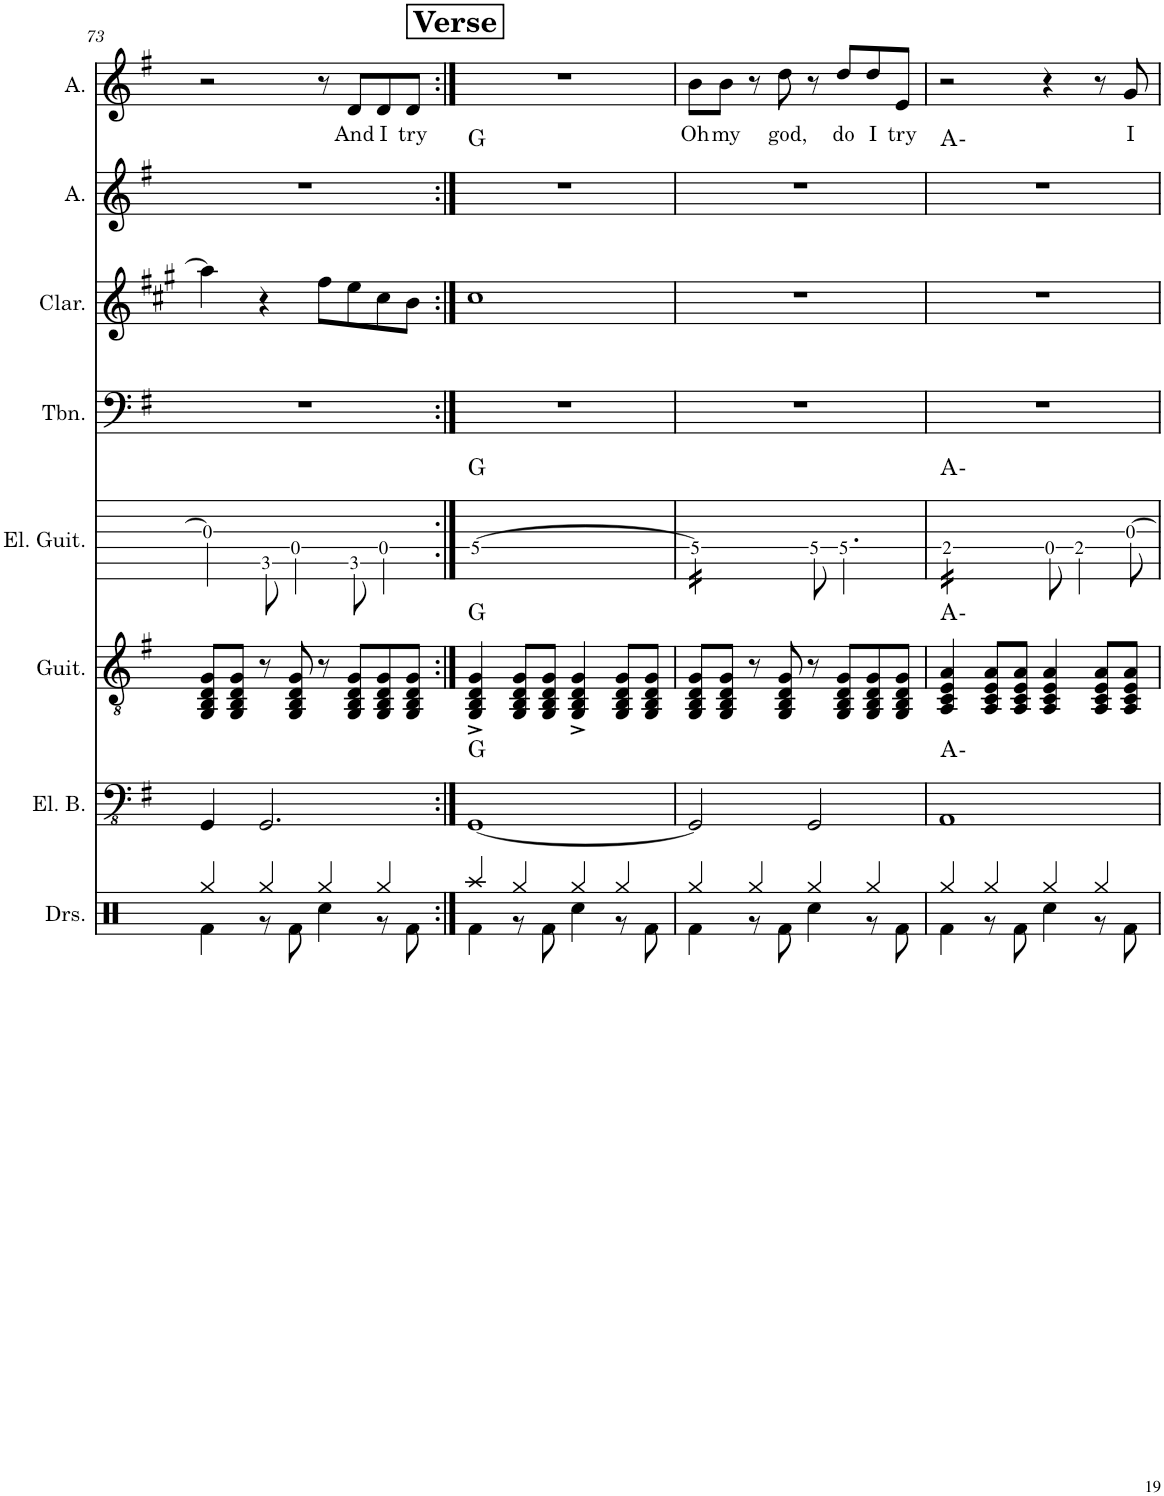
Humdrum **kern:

**kern	**kern	**harte	**kern	**harte	**kern	**harte	**kern	**kern	**kern	**harte	**kern	**text
*part8	*part7	*part7	*part6	*part6	*part5	*part5	*part4	*part3	*part2	*part2	*part1	*part1
*staff8	*staff7	*	*staff6	*	*staff5	*	*staff4	*staff3	*staff2	*	*staff1	*staff1
*I"Drumset	*I"Electric Bass	*	*I"Acoustic Guitar	*	*I"Electric Guitar	*	*I"Trombone	*I"Clarinette	*I"Alto	*	*I"Alto	*
*I'Drs.	*I'El. B.	*	*I'Guit.	*	*I'El. Guit.	*	*I'Tbn.	*I'Clar.	*I'A.	*	*I'A.	*
!!LO:PB:g=z
*clefX	*clefFv4	*	*clefGv2	*	*	*	*clefF4	*clefG2	*clefG2	*	*clefG2	*
*	*	*	*	*	*	*	*	*Trd1c2	*	*	*	*
*k[]	*k[f#]	*	*k[f#]	*	*k[f#]	*	*k[f#]	*k[f#c#g#]	*k[f#]	*	*k[f#]	*
*M4/4	*M4/4	*	*M4/4	*	*M4/4	*	*M4/4	*M4/4	*M4/4	*	*M4/4	*
=73	=73	=73	=73	=73	=73	=73	=73	=73	=73	=73	=73	=73
*^	*	*	*	*	*	*	*	*	*	*	*	*
4Rgg/	4Rf\	4GGG/	.	8GG/ 8BB/ 8D/ 8G/L	.	4G\]	.	1r	4aa\]	1r	.	2r	.
.	.	.	.	8GG/ 8BB/ 8D/ 8G/J	.	.	.	.	.	.	.	.	.
4Rgg/	8r	2.GGG/	.	8r	.	8C\	.	.	4r	.	.	.	.
.	8Rf\	.	.	8GG/ 8BB/ 8D/ 8G/	.	4D\	.	.	.	.	.	.	.
4Rgg/	4Rcc\	.	.	8r	.	.	.	.	8ff#\L	.	.	8r	.
!	!	!	!	!	!	!	!	!	!	!	!	!	!LO:LY:b
.	.	.	.	8GG/ 8BB/ 8D/ 8G/L	.	8C\	.	.	8ee\	.	.	8d/L	And
!	!	!	!	!	!	!	!	!	!	!	!	!	!LO:LY:b
4Rgg/	8r	.	.	8GG/ 8BB/ 8D/ 8G/	.	4D\	.	.	8cc#\	.	.	8d/	I
!	!	!	!	!	!	!	!	!	!	!	!	!	!LO:LY:b
.	8Rf\	.	.	8GG/ 8BB/ 8D/ 8G/J	.	.	.	.	8b\J	.	.	8d/J	try
!!LO:REH:place=s1:a:B:cj:fs=14:t=Verse
=74:|!	=74:|!	=74:|!	=74:|!	=74:|!	=74:|!	=74:|!	=74:|!	=74:|!	=74:|!	=74:|!	=74:|!	=74:|!	=74:|!
4Raa/	4Rf\	[1GGG	G:maj	4GG/^ 4BB/^ 4D/^ 4G/^	G:maj	[1G	G:maj	1r	1cc#	1r	G:maj	1r	.
4Rgg/	8r	.	.	8GG/ 8BB/ 8D/ 8G/L	.	.	.	.	.	.	.	.	.
.	8Rf\	.	.	8GG/ 8BB/ 8D/ 8G/J	.	.	.	.	.	.	.	.	.
4Rgg/	4Rcc\	.	.	4GG/^ 4BB/^ 4D/^ 4G/^	.	.	.	.	.	.	.	.	.
4Rgg/	8r	.	.	8GG/ 8BB/ 8D/ 8G/L	.	.	.	.	.	.	.	.	.
.	8Rf\	.	.	8GG/ 8BB/ 8D/ 8G/J	.	.	.	.	.	.	.	.	.
=75	=75	=75	=75	=75	=75	=75	=75	=75	=75	=75	=75	=75	=75
!	!	!	!	!	!	!	!	!	!	!	!	!	!LO:LY:b
4Rgg/	4Rf\	2GGG/]	.	8GG/ 8BB/ 8D/ 8G/L	.	2G\]	.	1r	1r	1r	.	8b\L	Oh
!	!	!	!	!	!	!	!	!	!	!	!	!	!LO:LY:b
.	.	.	.	8GG/ 8BB/ 8D/ 8G/J	.	.	.	.	.	.	.	8b\J	my
4Rgg/	8r	.	.	8r	.	.	.	.	.	.	.	8r	.
!	!	!	!	!	!	!	!	!	!	!	!	!	!LO:LY:b
.	8Rf\	.	.	8GG/ 8BB/ 8D/ 8G/	.	.	.	.	.	.	.	8dd\	god,
4Rgg/	4Rcc\	2GGG/	.	8r	.	8G\	.	.	.	.	.	8r	.
!	!	!	!	!	!	!	!	!	!	!	!	!	!LO:LY:b
.	.	.	.	8GG/ 8BB/ 8D/ 8G/L	.	4.G\	.	.	.	.	.	8dd/L	do
!	!	!	!	!	!	!	!	!	!	!	!	!	!LO:LY:b
4Rgg/	8r	.	.	8GG/ 8BB/ 8D/ 8G/	.	.	.	.	.	.	.	8dd/	I
!	!	!	!	!	!	!	!	!	!	!	!	!	!LO:LY:b
.	8Rf\	.	.	8GG/ 8BB/ 8D/ 8G/J	.	.	.	.	.	.	.	8e/J	try
=76	=76	=76	=76	=76	=76	=76	=76	=76	=76	=76	=76	=76	=76
4Rgg/	4Rf\	1AAA	A:min	4AA/ 4C/ 4E/ 4A/	A:min	2E\	A:min	1r	1r	1r	A:min	2r	.
4Rgg/	8r	.	.	8AA/ 8C/ 8E/ 8A/L	.	.	.	.	.	.	.	.	.
.	8Rf\	.	.	8AA/ 8C/ 8E/ 8A/J	.	.	.	.	.	.	.	.	.
4Rgg/	4Rcc\	.	.	4AA/ 4C/ 4E/ 4A/	.	8D\	.	.	.	.	.	4r	.
.	.	.	.	.	.	4E\	.	.	.	.	.	.	.
4Rgg/	8r	.	.	8AA/ 8C/ 8E/ 8A/L	.	.	.	.	.	.	.	8r	.
!	!	!	!	!	!	!	!	!	!	!	!	!	!LO:LY:b
.	8Rf\	.	.	8AA/ 8C/ 8E/ 8A/J	.	[8G\	.	.	.	.	.	8g/	I
*v	*v	*	*	*	*	*	*	*	*	*	*	*	*
=	=	=	=	=	=	=	=	=	=	=	=	=
*-	*-	*-	*-	*-	*-	*-	*-	*-	*-	*-	*-	*-
